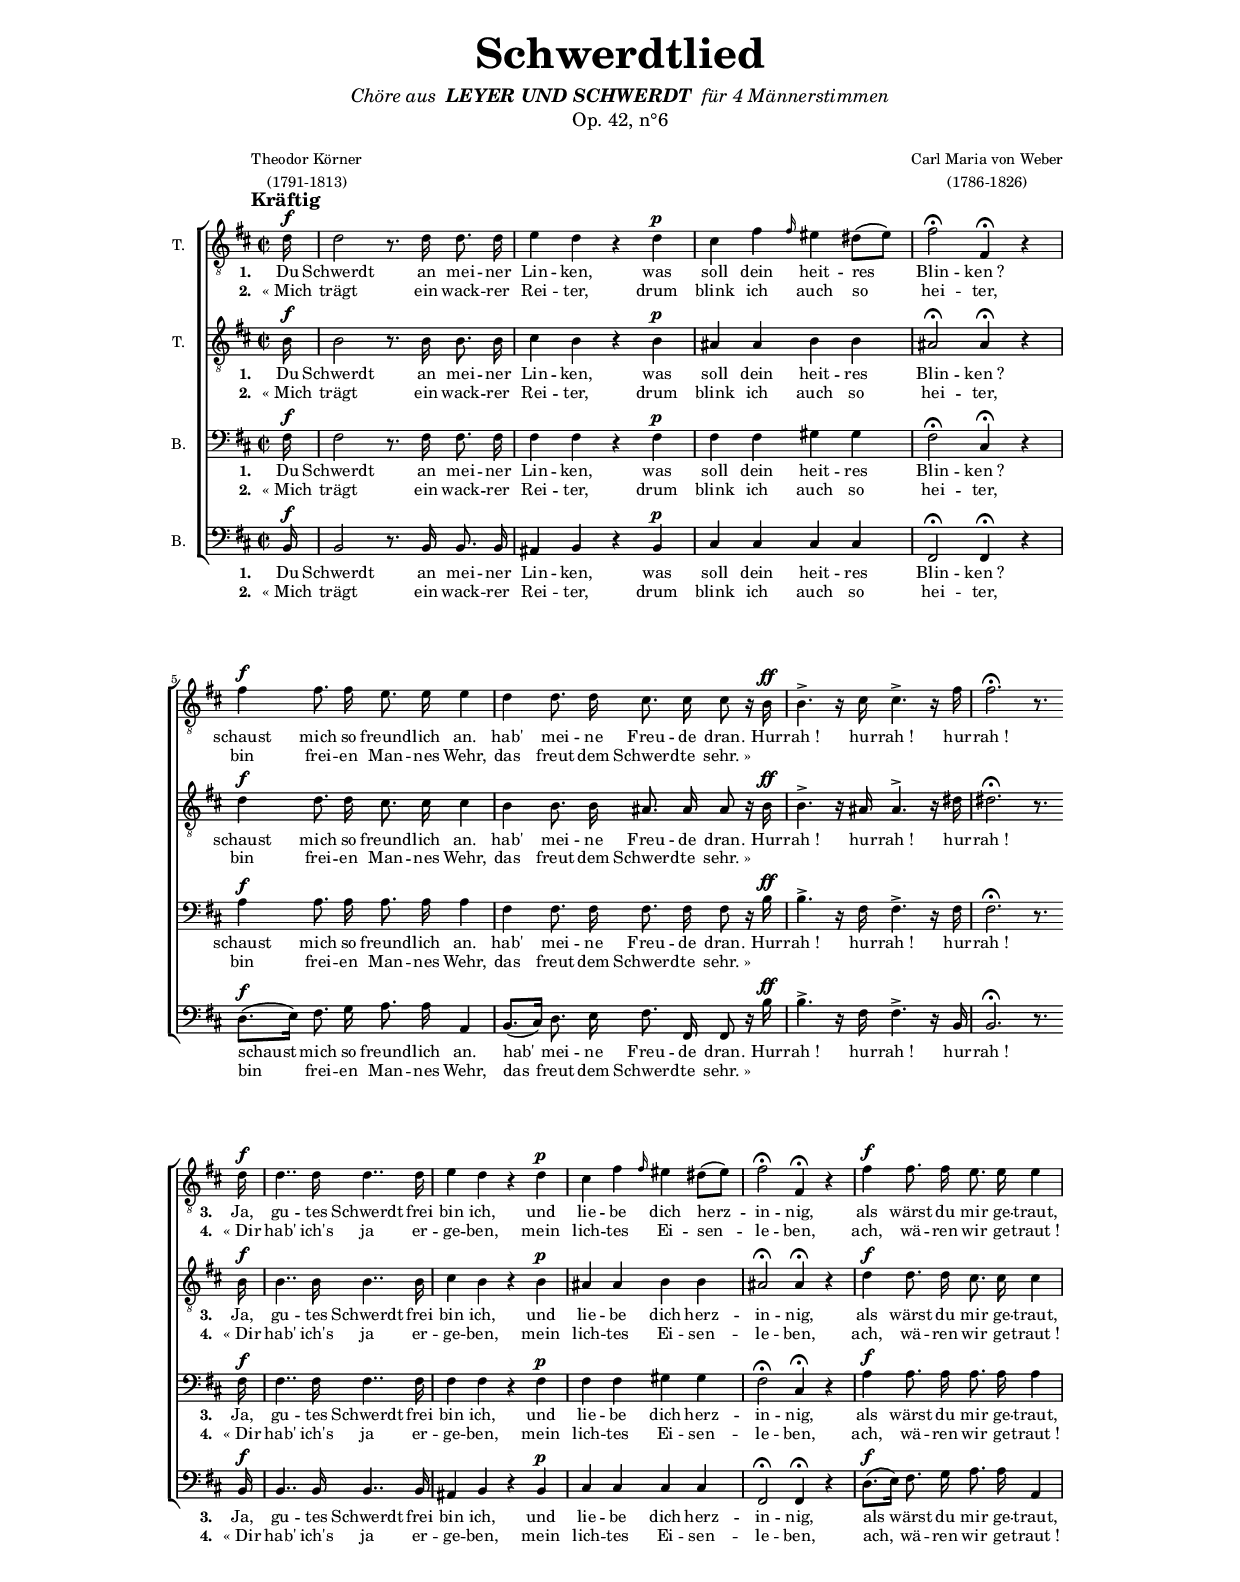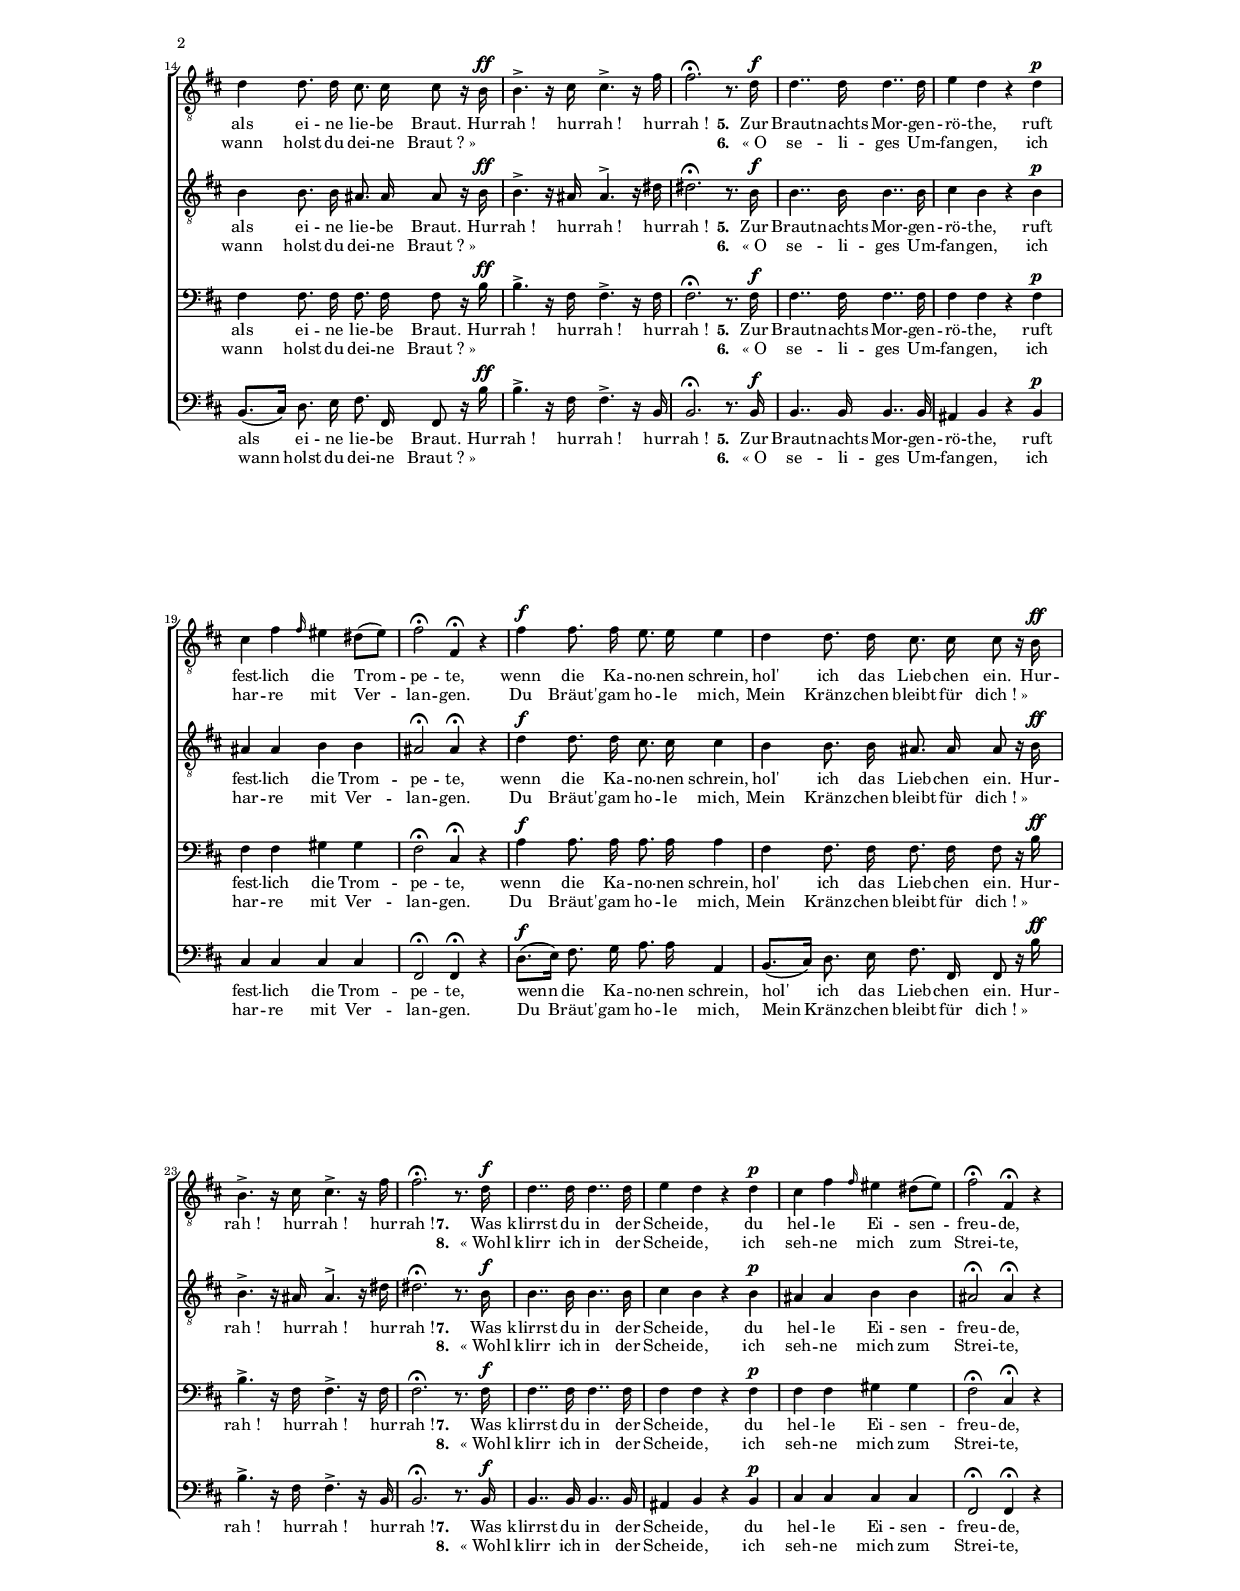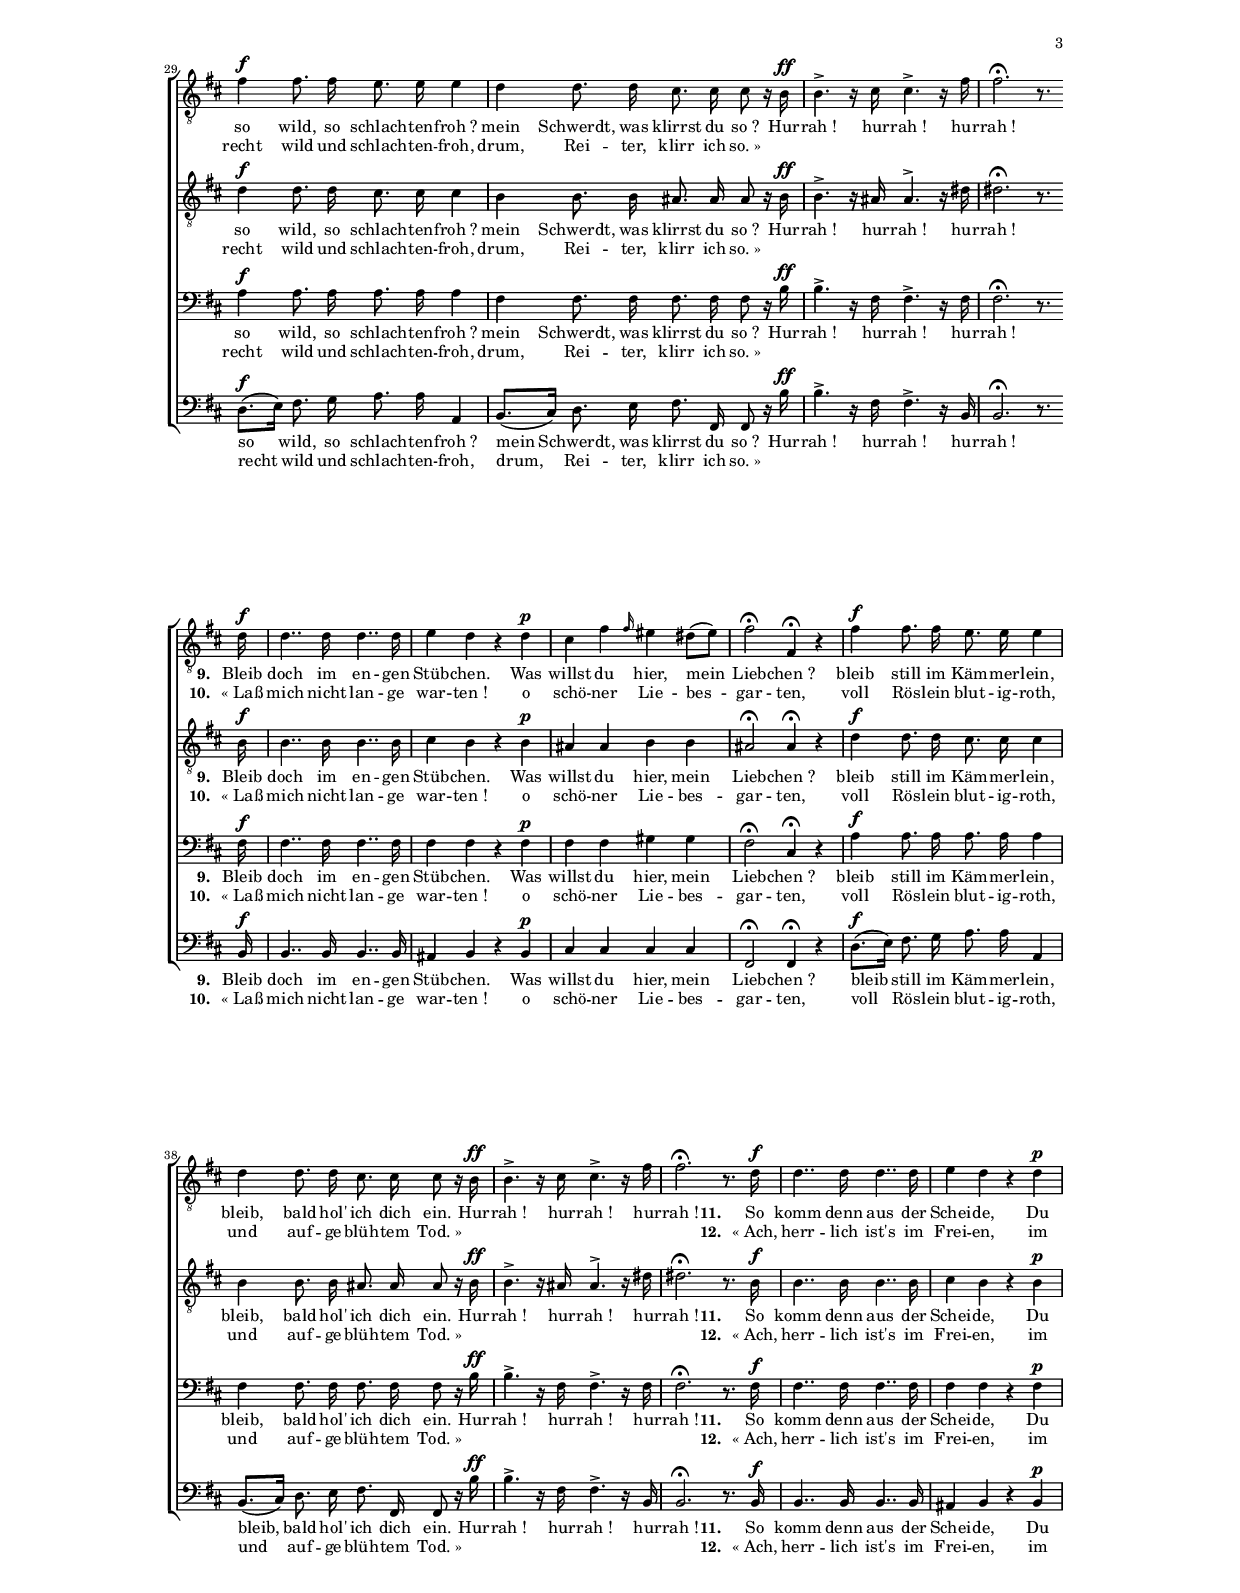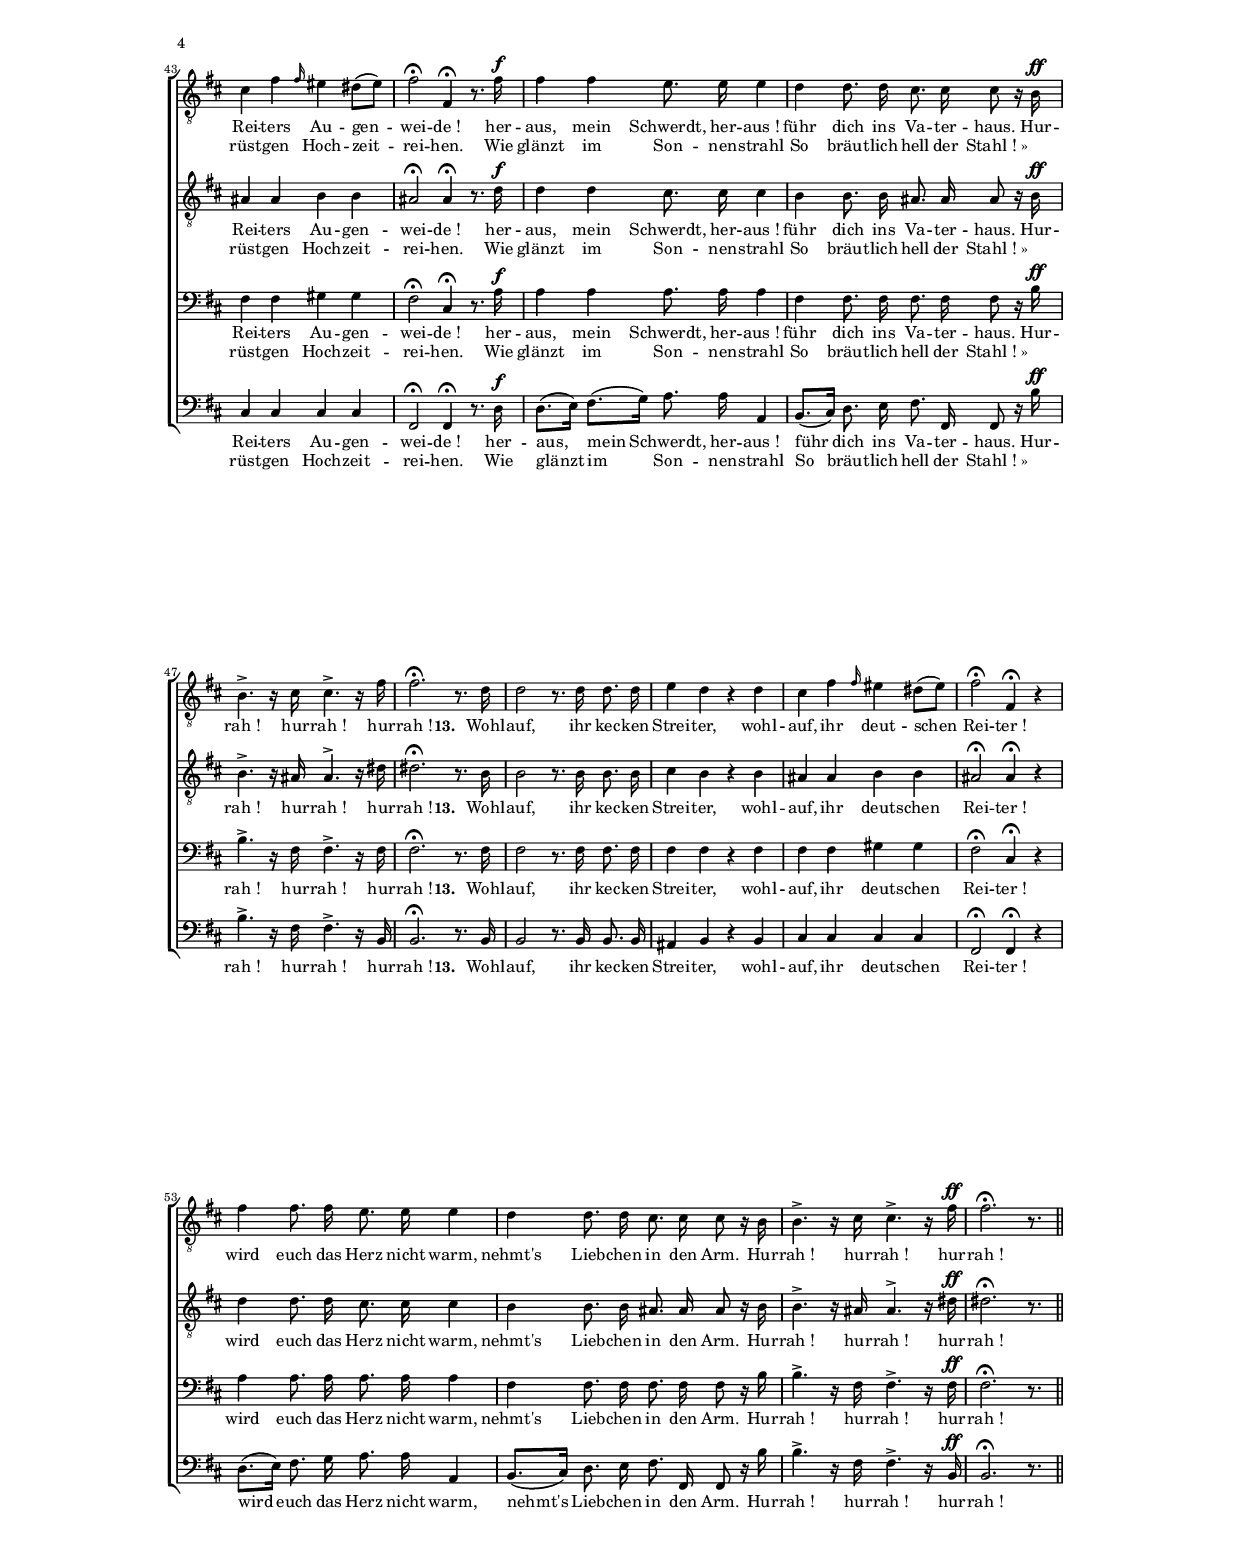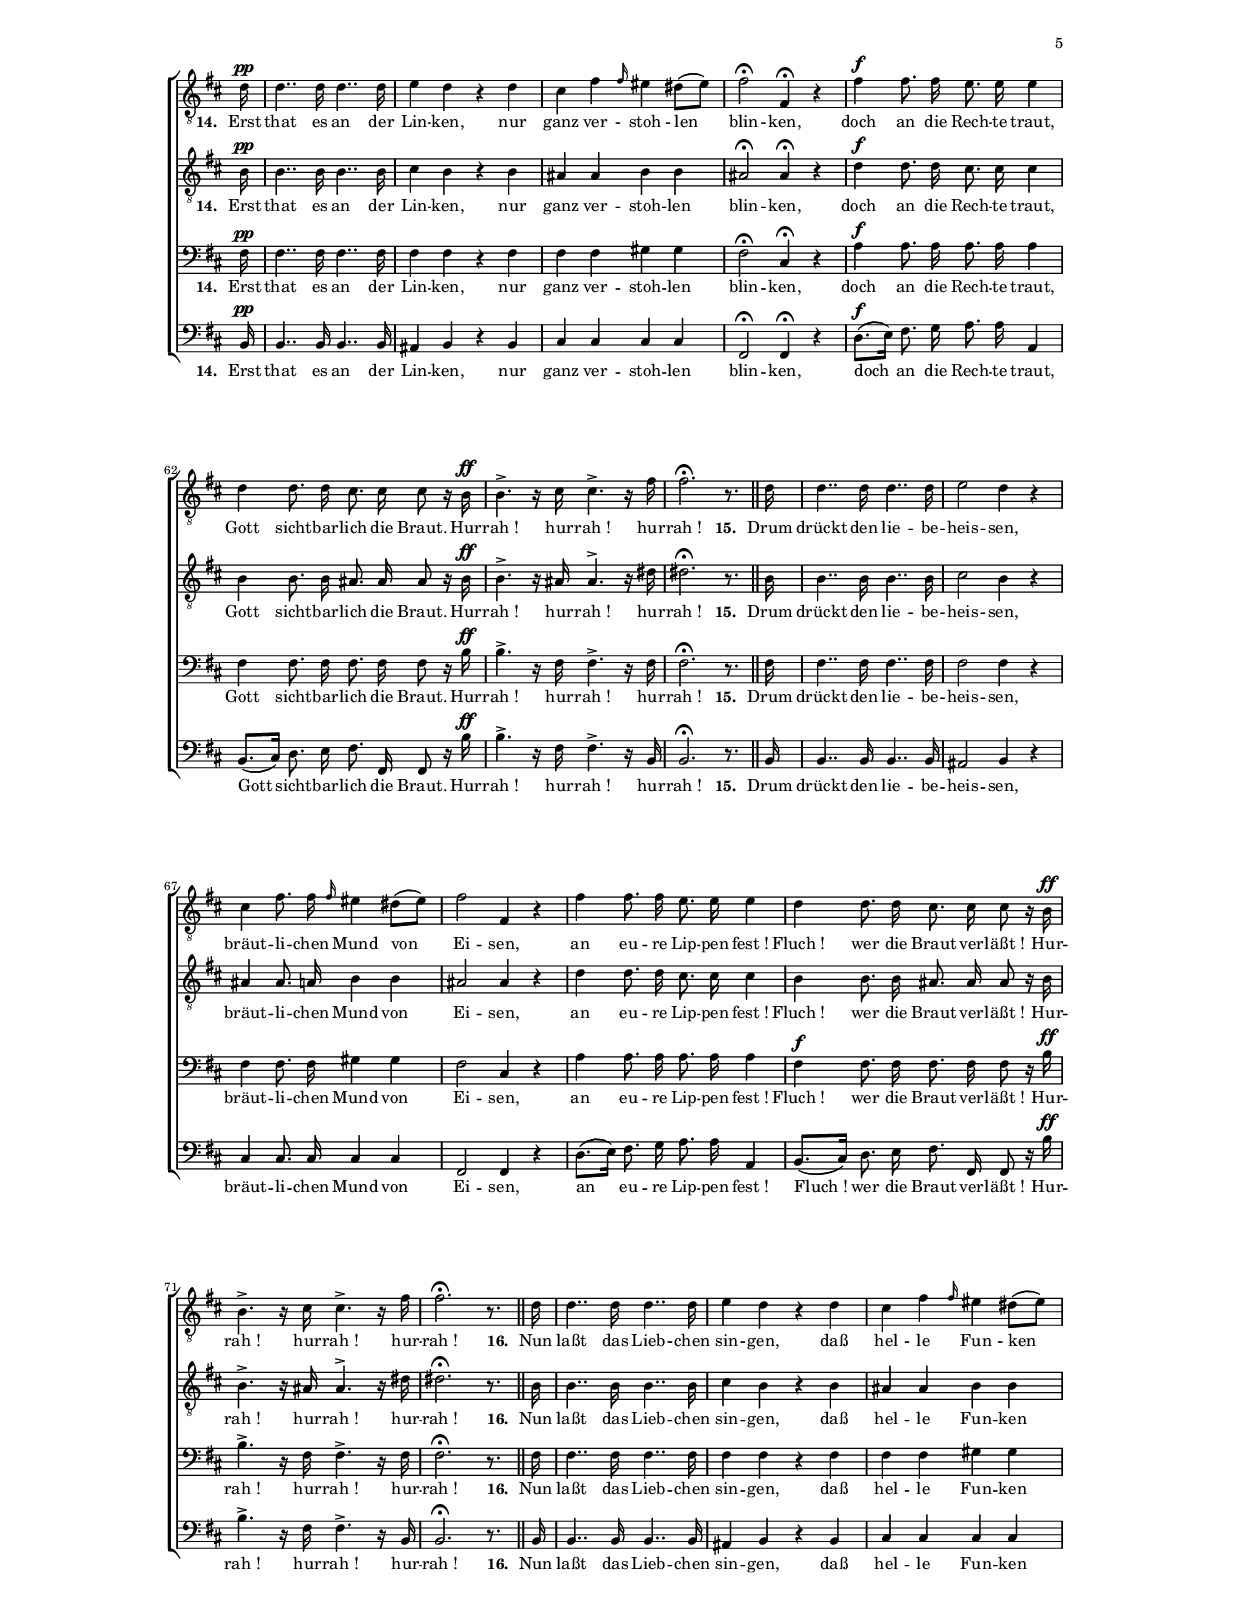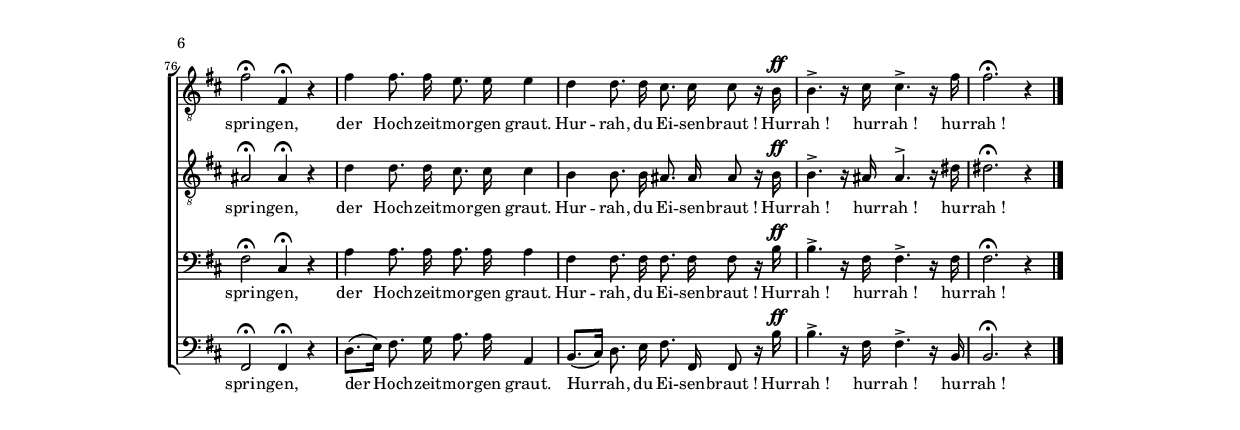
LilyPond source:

\version "2.12.3"

%---------------------------------------------------------------------------
%
%---------------------------------------------------------------------------

\paper {
	line-width = 15\cm
	top-margin = 1.2\cm
	bottom-margin = 2.4\cm
	after-title-space = 4\cm
	indent = 0.5\cm
	% annotate-spacing = ##t

}

#(set-global-staff-size 13)
#(ly:set-option 'point-and-click #f)

%---------------------------------------------------------------------------
%
%---------------------------------------------------------------------------

\header {
	title = \markup \center-column {
		\pad-markup #3 \fontsize #+5 {
			"Schwerdtlied"
		}
	}
	subtitle = \markup \center-column {
		\fontsize #+1 \medium \italic {
			\line { "Chöre aus" \bold " LEYER UND SCHWERDT" \medium " für 4 Männerstimmen" }
			\line { \upright "Op. 42, n°6" }
		}
	}
	poet = \markup {
		\hspace #11 \center-column {
			"Theodor Körner"
			"(1791-1813)"
		}
	}
	composer = \markup {
		\pad-to-box #'(0 . 0) #'(0 . 5)
		\center-column {
			"Carl Maria von Weber"
			"(1786-1826)"
		}
	}
}

%---------------------------------------------------------------------------
%
%---------------------------------------------------------------------------

global = {
	\time 2/2
	\key b \minor
	\override DynamicTextSpanner #'dash-period = #-1.0
	% \override Score.Hairpin #'to-barline = ##f
}
print = {
	\autoBeamOff
	\dynamicUp
}
mid = {
	\tempo 4=105
}

kraftig = \mark \markup { \bold \pad-to-box #'(0 . 0) #'(-4 . 0) { Kräftig } }

%---------------------------------------------------------------------------
%	NOTES
%---------------------------------------------------------------------------

TenI = \relative c' {
	\set Staff.instrumentName = #"T. "
	\clef "treble_8"
	
	\kraftig
	
	\bar "|:" \partial 16 d16\f
	d2 r8. d16 d8. d16
	e4 d r4 d\p
	cis fis \grace fis16 eis4 dis8([ eis])
	fis2^\fermata fis,4^\fermata r4
	fis'\f fis8. fis16 e8. e16 e4
	d d8. d16 cis8. cis16 cis8 r16 b\ff
	b4.^\accent r16 cis cis4.^\accent r16 fis16
	fis2.^\fermata r8. \bar ":|:"  d16\f
	d4.. d16 d4.. d16
% 10
	e4 d r4 d\p
	cis fis \grace fis16 eis4 dis8([ eis])
	fis2^\fermata fis,4^\fermata r4
	fis'\f fis8. fis16 e8. e16 e4
	d d8. d16 cis8. cis16 cis8 r16 b16\ff
	b4.^\accent r16 cis16 cis4.^\accent r16 fis16
	fis2.^\fermata r8. \bar ":|:" d16\f
	d4.. d16 d4.. d16
	e4 d r4 d\p
	cis fis \grace fis16 eis4 dis8([ eis])
% 20
	fis2^\fermata fis,4^\fermata r4
	fis'\f fis8. fis16 e8. e16 e4
	d d8. d16 cis8. cis16 cis8 r16 b16\ff
	b4.^\accent r16 cis16 cis4.^\accent r16 fis16
	fis2.^\fermata r8. \bar ":|:"  d16\f
	d4.. d16 d4.. d16
	e4 d r4 d\p
	cis fis \grace fis16 eis4 dis8([ eis])
	fis2^\fermata fis,4^\fermata r4
% 30
	fis'\f fis8. fis16 e8. e16 e4
	d d8. d16 cis8. cis16 cis8 r16 b16\ff
	b4.^\accent r16 cis16 cis4.^\accent r16 fis16
	fis2.^\fermata r8. \bar ":|:" d16\f
	d4.. d16 d4.. d16
	e4 d r4 d\p
	cis fis \grace fis16 eis4 dis8([ eis])
	fis2^\fermata fis,4^\fermata r4
	fis'\f fis8. fis16 e8. e16 e4
	d d8. d16 cis8. cis16 cis8 r16 b16\ff
% 40
	b4.^\accent r16 cis16 cis4.^\accent r16 fis16
	fis2.^\fermata r8. \bar ":|:"  d16\f
	d4.. d16 d4.. d16
	e4 d r4 d\p
	cis4 fis \grace fis16 eis4 dis8([ eis])
	fis2^\fermata fis,4^\fermata r8. fis'16\f
	fis4 fis e8. e16 e4
	d d8. d16 cis8. cis16 cis8 r16 b16\ff
	b4.^\accent r16 cis16 cis4.^\accent r16 fis16
	fis2.^\fermata r8. \bar ":|" d16
% 50
	d2 r8. d16 d8. d16
	e4 d r4 d
	cis fis \grace fis16 eis4 dis8([ eis])
	fis2^\fermata fis,4^\fermata r4
	fis' fis8. fis16 e8. e16 e4
	d d8. d16 cis8. cis16 cis8 r16 b
	b4.^\accent r16 cis cis4.^\accent r16 fis16\ff
	fis2.^\fermata r8. \bar "||" d16\pp
	d4.. d16 d4.. d16
	e4 d r4 d
% 60
	cis fis \grace fis16 eis4 dis8([ eis])
	fis2^\fermata fis,4^\fermata r4
	fis'\f fis8. fis16 e8. e16 e4
	d d8. d16 cis8. cis16 cis8 r16 b16\ff
	b4.^\accent r16 cis16 cis4.^\accent r16 fis16
	fis2.^\fermata r8. \bar "||" d16
	d4.. d16 d4.. d16
	e2 d4 r
% 60
	cis4 fis8. fis16 \grace fis16 eis4 dis8([ eis])
	fis2 fis,4 r4
	fis' fis8. fis16 e8. e16 e4
	d d8. d16 cis8. cis16 cis8 r16 b16\ff
	b4.^\accent r16 cis16 cis4.^\accent r16 fis16
	fis2.^\fermata r8. \bar "||" d16
	d4.. d16 d4.. d16
	e4 d r4 d
% 60
	cis4 fis \grace fis16 eis4 dis8([ eis])
	fis2^\fermata fis,4^\fermata r4
	fis' fis8. fis16 e8. e16 e4
	d d8. d16 cis8. cis16 cis8 r16 b16\ff
	b4.^\accent r16 cis16 cis4.^\accent r16 fis16
	fis2.^\fermata  r4 \bar"|."
}

TenII = \relative c' {
	\set Staff.instrumentName = #"T. "
	\clef "treble_8"

	\partial 16 b16\f
	b2 r8. b16 b8. b16
	cis4 b r4 b\p
	ais ais b b
	ais2^\fermata ais4^\fermata r4
	d\f d8. d16 cis8. cis16 cis4
	b b8. b16 ais8. ais16 ais8 r16 b\ff
	b4.^\accent r16 ais ais4.^\accent r16 dis16
	dis2.^\fermata r8. \bar ":|:"  b16\f
% 
	b4.. b16 b4.. b16
	cis4 b r4 b\p
	ais ais b b
	ais2^\fermata ais4^\fermata r4
	d\f d8. d16 cis8. cis16 cis4
	b b8. b16 ais8. ais16 ais8 r16 b16\ff
	b4.^\accent r16 ais16 ais4.^\accent r16 dis16
	dis2.^\fermata r8. \bar ":|:"  b16\f
	b4.. b16 b4.. b16
	cis4 b r4 b\p
% 
	ais ais b b
	ais2^\fermata ais4^\fermata r4
	d\f d8. d16 cis8. cis16 cis4
	b b8. b16 ais8. ais16 ais8 r16 b16\ff
	b4.^\accent r16 ais16 ais4.^\accent r16 dis16
	dis2.^\fermata r8. \bar ":|:"  b16\f
	b4.. b16 b4.. b16
	cis4 b r4 b\p
	ais ais b b
	ais2^\fermata ais4^\fermata r4
% 
	d\f d8. d16 cis8. cis16 cis4
	b b8. b16 ais8. ais16 ais8 r16 b16\ff
	b4.^\accent r16 ais16 ais4.^\accent r16 dis16
	dis2.^\fermata r8. \bar ":|:"  b16\f
	b4.. b16 b4.. b16
	cis4 b r4 b\p
	ais ais b b
	ais2^\fermata ais4^\fermata r4
	d\f d8. d16 cis8. cis16 cis4
	b b8. b16 ais8. ais16 ais8 r16 b16\ff
% 	
	b4.^\accent r16 ais16 ais4.^\accent r16 dis16
	dis2.^\fermata r8. \bar ":|:"  b16\f
	b4.. b16 b4.. b16
	cis4 b r4 b\p
	ais ais b b
	ais2^\fermata ais4^\fermata r8. d16\f 
	d4 d cis8. cis16 cis4
	b b8. b16 ais8. ais16 ais8 r16 b16\ff
	b4.^\accent r16 ais16 ais4.^\accent r16 dis16
	dis2.^\fermata r8. \bar ":|"  b16
% 	
	b2 r8. b16 b8. b16
	cis4 b r4 b
	ais ais b b
	ais2^\fermata ais4^\fermata r4
	d d8. d16 cis8. cis16 cis4
	b b8. b16 ais8. ais16 ais8 r16 b
	b4.^\accent r16 ais ais4.^\accent r16 dis16\ff
	dis2.^\fermata r8. \bar "||" b16\pp
	b4.. b16 b4.. b16
	cis4 b r4 b
% 	
	ais ais b b
	ais2^\fermata ais4^\fermata r4
	d\f d8. d16 cis8. cis16 cis4
	b b8. b16 ais8. ais16 ais8 r16 b16\ff
	b4.^\accent r16 ais16 ais4.^\accent r16 dis16
	dis2.^\fermata r8. \bar "||" b16
	b4.. b16 b4.. b16
	cis2 b4 r
% 	
	ais4 ais8. a16 b4 b
	ais2 ais4 r4
	d4 d8. d16 cis8. cis16 cis4
	b4 b8. b16 ais8. ais16 ais8 r16 b16
	b4.^\accent r16 ais16 ais4.^\accent r16 dis16
	dis2.^\fermata r8. \bar "||" b16
	b4.. b16 b4.. b16
	cis4 b r4 b
% 	
	ais ais b b
	ais2^\fermata ais4^\fermata r4
	d4 d8. d16 cis8. cis16 cis4
	b4 b8. b16 ais8. ais16 ais8 r16 b16\ff
	b4.^\accent r16 ais16 ais4.^\accent r16 dis16
	dis2.^\fermata r4 \bar"|."
}

BasI = \relative c {
	\set Staff.instrumentName = #"B. "
	\clef bass

	\partial 16 fis16\f
	fis2 r8. fis16 fis8. fis16
	fis4 fis r4 fis\p
	fis fis gis gis
	fis2^\fermata cis4^\fermata r4
	a'\f a8. a16 a8. a16 a4
	fis fis8. fis16 fis8. fis16 fis8 r16 b\ff
	b4.^\accent r16 fis fis4.^\accent r16 fis16
	fis2.^\fermata r8. \bar ":|:"  fis16\f
	fis4.. fis16 fis4.. fis16
% 
	fis4 fis r4 fis\p
	fis fis gis gis
	fis2^\fermata cis4^\fermata r4
	a'\f a8. a16 a8. a16 a4
	fis fis8. fis16 fis8. fis16 fis8 r16 b16\ff
	b4.^\accent r16 fis16 fis4.^\accent r16 fis16
	fis2.^\fermata r8. \bar ":|:"  fis16\f
	fis4.. fis16 fis4.. fis16
	fis4 fis r4 fis\p
	fis fis gis gis
% 	
	fis2^\fermata cis4^\fermata r4
	a'\f a8. a16 a8. a16 a4
	fis fis8. fis16 fis8. fis16 fis8 r16 b16\ff
	b4.^\accent r16 fis16 fis4.^\accent r16 fis16
	fis2.^\fermata r8. \bar ":|:"  fis16\f
	fis4.. fis16 fis4.. fis16
	fis4 fis r4 fis\p
	fis fis gis gis
	fis2^\fermata cis4^\fermata r4
	a'\f a8. a16 a8. a16 a4
% 	
	fis fis8. fis16 fis8. fis16 fis8 r16 b16\ff
	b4.^\accent r16 fis16 fis4.^\accent r16 fis16
	fis2.^\fermata r8. \bar ":|:"  fis16\f
	fis4.. fis16 fis4.. fis16
	fis4 fis r4 fis\p
	fis fis gis gis
	fis2^\fermata cis4^\fermata r4
	a'\f a8. a16 a8. a16 a4
	fis fis8. fis16 fis8. fis16 fis8 r16 b16\ff
	b4.^\accent r16 fis16 fis4.^\accent r16 fis16
% 	
	fis2.^\fermata r8. \bar ":|:"  fis16\f
	fis4.. fis16 fis4.. fis16
	fis4 fis r4 fis\p
	fis fis gis gis
	fis2^\fermata cis4^\fermata r8. a'16\f 
	a4 a a8. a16 a4
	fis fis8. fis16 fis8. fis16 fis8 r16 b16\ff
	b4.^\accent r16 fis16 fis4.^\accent r16 fis16
	fis2.^\fermata r8. \bar ":|"  fis16
	fis2 r8. fis16 fis8. fis16
% 	
	fis4 fis r4 fis
	fis fis gis gis
	fis2^\fermata cis4^\fermata r4
	a' a8. a16 a8. a16 a4
	fis fis8. fis16 fis8. fis16 fis8 r16 b
	b4.^\accent r16 fis fis4.^\accent r16 fis16\ff
	fis2.^\fermata r8. \bar "||" fis16\pp
	fis4.. fis16 fis4.. fis16
	fis4 fis r4 fis
	fis fis gis gis
% 	
	fis2^\fermata cis4^\fermata r4
	a'\f a8. a16 a8. a16 a4
	fis fis8. fis16 fis8. fis16 fis8 r16 b16\ff
	b4.^\accent r16 fis16 fis4.^\accent r16 fis16
	fis2.^\fermata r8. \bar "||" fis16
	fis4.. fis16 fis4.. fis16
	fis2 fis4 r
	fis4 fis8. fis16 gis4 gis
% 	
	fis2 cis4 r4
	a'4 a8. a16 a8. a16 a4
	fis\f fis8. fis16 fis8. fis16 fis8 r16 b16\ff
	b4.^\accent r16 fis16 fis4.^\accent r16 fis16
	fis2.^\fermata r8. \bar "||" fis16
	fis4.. fis16 fis4.. fis16
	fis4 fis r4 fis
	fis fis gis gis
% 	
	fis2^\fermata cis4^\fermata r4
	a' a8. a16 a8. a16 a4
	fis fis8. fis16 fis8. fis16 fis8 r16 b16\ff
	b4.^\accent r16 fis16 fis4.^\accent r16 fis16
	fis2.^\fermata r4 \bar"|."
}

BasII = \relative c {
	\clef bass
	\set Staff.instrumentName = #"B. "

	\partial 16 b16\f
	b2 r8. b16 b8. b16
	ais4 b r4 b\p
	cis cis cis cis
	fis,2^\fermata fis4^\fermata r4
	d'8.\f([ e16]) fis8. g16 a8. a16 a,4
	b8.([ cis16]) d8. e16 fis8. fis,16 fis8 r16 b'\ff
	b4.^\accent r16 fis fis4.^\accent r16 b,16
	b2.^\fermata r8. \bar ":|:" b16\f
	b4.. b16 b4.. b16
% 
	ais4 b r4 b\p
	cis cis cis cis
	fis,2^\fermata fis4^\fermata r4
	d'8.\f([ e16]) fis8. g16 a8. a16 a,4
	b8.([ cis16]) d8. e16 fis8. fis,16 fis8 r16 b'16\ff
	b4.^\accent r16 fis16 fis4.^\accent r16 b,16
	b2.^\fermata r8. \bar ":|:"  b16\f
	b4.. b16 b4.. b16
	ais4 b r4 b\p
	cis cis cis cis
% 	
	fis,2^\fermata fis4^\fermata r4
	d'8.\f([ e16]) fis8. g16 a8. a16 a,4
	b8.([ cis16]) d8. e16 fis8. fis,16 fis8 r16 b'16\ff
	b4.^\accent r16 fis16 fis4.^\accent r16 b,16
	b2.^\fermata r8. \bar ":|:" b16\f
	b4.. b16 b4.. b16
	ais4 b r4 b\p
	cis cis cis cis
	fis,2^\fermata fis4^\fermata r4
	d'8.\f([ e16]) fis8. g16 a8. a16 a,4
% 	
	b8.([ cis16]) d8. e16 fis8. fis,16 fis8 r16 b'16\ff
	b4.^\accent r16 fis16 fis4.^\accent r16 b,16
	b2.^\fermata r8. \bar ":|:" b16\f
	b4.. b16 b4.. b16
	ais4 b r4 b\p
	cis cis cis cis
	fis,2^\fermata fis4^\fermata r4
	d'8.\f([ e16]) fis8. g16 a8. a16 a,4
	b8.([ cis16]) d8. e16 fis8. fis,16 fis8 r16 b'16\ff
	b4.^\accent r16 fis16 fis4.^\accent r16 b,16
% 	
	b2.^\fermata r8. \bar ":|:" b16\f
	b4.. b16 b4.. b16
	ais4 b r4 b\p
	cis cis cis cis
	fis,2^\fermata fis4^\fermata r8. d'16\f
	d8.([ e16]) fis8.([ g16]) a8. a16 a,4
	b8.([ cis16]) d8. e16 fis8. fis,16 fis8 r16 b'16\ff
	b4.^\accent r16 fis16 fis4.^\accent r16 b,16
	b2.^\fermata r8. \bar ":|" b16
	b2 r8. b16 b8. b16
% 	
	ais4 b r4 b
	cis cis cis cis
	fis,2^\fermata fis4^\fermata r4
	d'8. ([ e16]) fis8. g16 a8. a16 a,4
	b8.([ cis16]) d8. e16 fis8. fis,16 fis8 r16 b'
	b4.^\accent r16 fis fis4.^\accent r16 b,16\ff
	b2.^\fermata r8. \bar "||" b16\pp
	b4.. b16 b4.. b16
	ais4 b r4 b
	cis cis cis cis
% 	
	fis,2^\fermata fis4^\fermata r4
	d'8.\f([ e16]) fis8. g16 a8. a16 a,4
	b8.([ cis16]) d8. e16 fis8. fis,16 fis8 r16 b'16\ff
	b4.^\accent r16 fis16 fis4.^\accent r16 b,16
	b2.^\fermata r8. \bar "||" b16
	b4.. b16 b4.. b16
	ais2 b4 r
	cis4 cis8. cis16 cis4 cis
% 	
	fis,2 fis4 r4
	d'8.([ e16]) fis8. g16 a8. a16 a,4
	b8.([ cis16]) d8. e16 fis8. fis,16 fis8 r16 b'16\ff
	b4.^\accent r16 fis16 fis4.^\accent r16 b,16
	b2.^\fermata r8. \bar "||" b16
	b4.. b16 b4.. b16
	ais4 b r4 b
	cis cis cis cis
% 	
	fis,2^\fermata fis4^\fermata r4
	d'8.([ e16]) fis8. g16 a8. a16 a,4
	b8.([ cis16]) d8. e16 fis8. fis,16 fis8 r16 b'16\ff
	b4.^\accent r16 fis16 fis4.^\accent r16 b,16
	b2.^\fermata r4 \bar"|."
}


%---------------------------------------------------------------------------
%	LYRICS
%---------------------------------------------------------------------------

texteA = \lyricmode {
	\set stanza = #"1. "
	Du Schwerdt an mei -- ner Lin -- ken,
	was soll dein heit -- res Blin -- ken_?
	schaust mich so freund -- lich an.
	hab' mei -- ne Freu -- de dran.
	Hur -- rah_! hur -- rah_! hur -- rah_!
	\set stanza = #"3. "
	Ja, gu -- tes Schwerdt frei bin ich,
	und lie -- be dich herz -- in -- nig,
	als wärst du mir ge -- traut,
	als ei -- ne lie -- be Braut.
	Hur -- rah_! hur -- rah_! hur -- rah_!
	\set stanza = #"5. "
	Zur Braut -- nachts  Mor -- gen -- rö -- the,
	ruft fest -- lich die Trom -- pe -- te,
	wenn die Ka -- no -- nen schrein,
	hol' ich das Lieb -- chen ein.
	Hur -- rah_! hur -- rah_! hur -- rah_!
	\set stanza = #"7. "
	Was klirrst du in der Schei -- de,
	du hel -- le Ei -- sen -- freu -- de,
	so wild, so schlach -- ten -- froh_?
	mein Schwerdt, was klirrst du so_?
	Hur -- rah_! hur -- rah_! hur -- rah_!
	\set stanza = #"9. "
	Bleib doch im en -- gen Stüb -- chen.
	Was willst du hier, mein Lieb -- chen_?
	bleib still im Käm -- mer -- lein,
	bleib, bald hol' ich dich ein.
	Hur -- rah_! hur -- rah_! hur -- rah_!
	\set stanza = #"11. "
	So komm denn aus der Schei -- de,
	Du Rei -- ters Au -- gen -- wei -- de_!
	her -- aus, mein Schwerdt, her -- aus_!
	führ dich ins Va -- ter -- haus.
	Hur -- rah_! hur -- rah_! hur -- rah_!
	\set stanza = #"13. "
	Wohl -- auf, ihr kec -- ken Strei -- ter,
	wohl -- auf, ihr deut -- schen Rei -- ter_!
	wird euch das Herz nicht warm,
	nehmt's Lieb -- chen in den Arm.
	Hur -- rah_! hur -- rah_! hur -- rah_!
	\set stanza = #"14. "
	Erst that es an der Lin -- ken,
	nur ganz ver -- stoh -- len blin -- ken,
	doch an die Rech -- te traut,
	Gott sicht -- bar -- lich die Braut.
	Hur -- rah_! hur -- rah_! hur -- rah_!
	\set stanza = #"15. "
	Drum drückt den lie -- be -- heis -- sen,
	bräut -- li -- chen Mund von Ei -- sen,
	an eu -- re Lip -- pen fest_!
	Fluch_! wer die Braut ver -- läßt_!
	Hur -- rah_! hur -- rah_! hur -- rah_!
	\set stanza = #"16. "
	Nun laßt das Lieb -- chen sin -- gen,
	daß hel -- le Fun -- ken sprin -- gen,
	der Hoch -- zeit -- mor -- gen graut.
	Hur -- rah, du Ei -- sen -- braut_!
	Hur -- rah_! hur -- rah_! hur -- rah_!
}
texteB = \lyricmode {
	\set stanza = #"2. "
	«_Mich trägt ein wack -- rer Rei -- ter,
	drum blink ich auch so hei -- ter,
	bin frei -- en Man -- nes Wehr,
	das freut dem Schwerd -- te _sehr._» \override LyricText #'color = #white
	Hur _ _ _ _ _ \override LyricText #'color = #black
	\set stanza = #"4. "
	«_Dir hab' ich's ja er -- ge -- ben,
	mein lich -- tes Ei -- sen -- le -- ben,
	ach, wä -- ren wir ge -- traut_!
	wann holst du dei -- ne __Braut_?_» \override LyricText #'color = #white
	Hur _ _ _ _ _ \override LyricText #'color = #black
	\set stanza = #"6. "
	«_O se -- li -- ges Um -- fan -- gen,
	ich har -- re mit Ver -- lan -- gen.
	Du Bräut' -- gam ho -- le mich,
	Mein Kränz -- chen bleibt für __dich_!_» \override LyricText #'color = #white
	Hur _ _ _ _ _ \override LyricText #'color = #black
	\set stanza = #"8. "
	«_Wohl klirr ich in der Schei -- de,
	ich seh -- ne mich zum Strei -- te,
	recht wild und schlach -- ten -- froh,
	drum, Rei -- ter, klirr ich so._» \override LyricText #'color = #white
	Hur _ _ _ _ _ \override LyricText #'color = #black
	\set stanza = #"10. "
	«_Laß mich nicht lan -- ge war -- ten_!
	o schö -- ner Lie -- bes -- gar -- ten,
	voll Rös -- lein blut -- ig -- roth,
	und auf -- ge -- blüh -- tem _Tod._» \override LyricText #'color = #white
	Hur _ _ _ _ _ \override LyricText #'color = #black
	\set stanza = #"12. "
	«_Ach, herr -- lich ist's im Frei -- en,
	im rüst -- gen Hoch -- zeit -- rei -- hen.
	Wie glänzt im Son -- nen -- strahl
	So bräut -- lich hell der _Stahl_!_» \override LyricText #'color = #white
	Hur _ _ _ _ _ \override LyricText #'color = #black
}
% texteC = \new Lyrics \lyricmode {

% }

%---------------------------------------------------------------------------
%	MIDI OUTPUT
%---------------------------------------------------------------------------

\score {
	<<
	\new Staff = "TenI" { \set Staff.midiInstrument = "Clarinet" \global \mid \TenI }
	\new Staff = "TenII" { \set Staff.midiInstrument = "oboe" \global \mid \TenII }
	\new Staff = "BasI" { \set Staff.midiInstrument = "french horn" \global \mid \BasI }
	\new Staff = "BasII" { \set Staff.midiInstrument = "bassoon" \global \mid \BasII }
	>>
	\midi { \context { \Voice \remove "Dynamic_performer" } }
}

%---------------------------------------------------------------------------
%	SHEET OUTPUT
%---------------------------------------------------------------------------

\score {
	\new ChoirStaff <<
		\new Voice = "T.I" << \global \print \TenI >>
		\new Lyrics \lyricsto "T.I" { \texteA }
		\new Lyrics \lyricsto "T.I" { \texteB }
		\new Voice = "T.II" << \global \print \TenII >>
		\new Lyrics \lyricsto "T.II" { \texteA }
		\new Lyrics \lyricsto "T.II" { \texteB }
		\new Voice = "B.I" << \global \print \BasI >>
		\new Lyrics \lyricsto "B.I" { \texteA }
		\new Lyrics \lyricsto "B.I" { \texteB }
		\new Voice = "B.II" << \global \print \BasII >>
		\new Lyrics \lyricsto "B.II" { \texteA }
		\new Lyrics \lyricsto "B.II" { \texteB }
	>>
	\layout  { }
}

%---------------------------------------------------------------------------
%	ADDITIONAL VERSES
%---------------------------------------------------------------------------

% \markup {
	% \pad-to-box #'(0 . 0) #'(0 . 15)
	% \fill-line
	% \fontsize #+1 {
		% \hspace #0.5 % décalage par rapport à la marge de gauche
		% \column {
			% \line {
				% \bold "2."
				% \column {

				% }
			% }
		% }
		% \hspace #0.1  % ajout d'espace horizontal entre les colonnes
		% \column {
			% \line {
				% \bold "3."
				% \column {

				% }
			% }
		% }
	% \hspace #0.5 % décalage par rapport à la marge de droite
	% }
% }